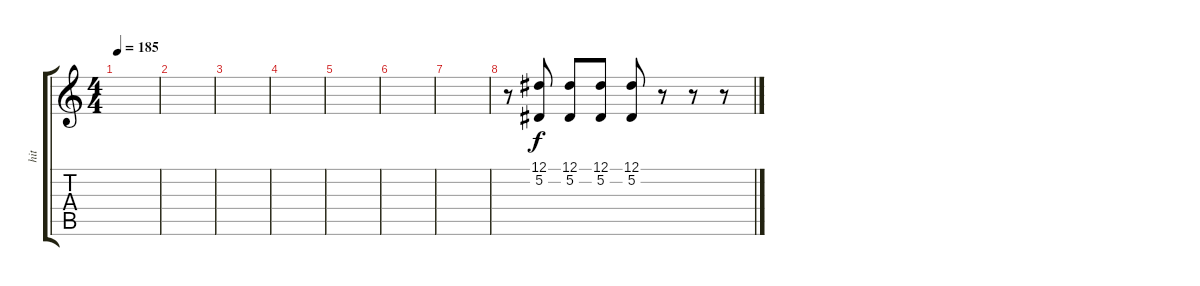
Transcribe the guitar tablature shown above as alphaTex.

\track ("hit" "hit") {instrument orchestrahit}
\staff {score tabs}
\tuning (Eb4 Bb3 Gb3 Db3 Ab2 Eb2) {hide}
\ts (4 4)
\tempo 185
\clef g2
\ks c
|
|
|
|
|
|
|
r.8 (12.1 5.2).8 (12.1 5.2).8 (12.1 5.2).8 (12.1 5.2).8 r.8 r.8 r.8
